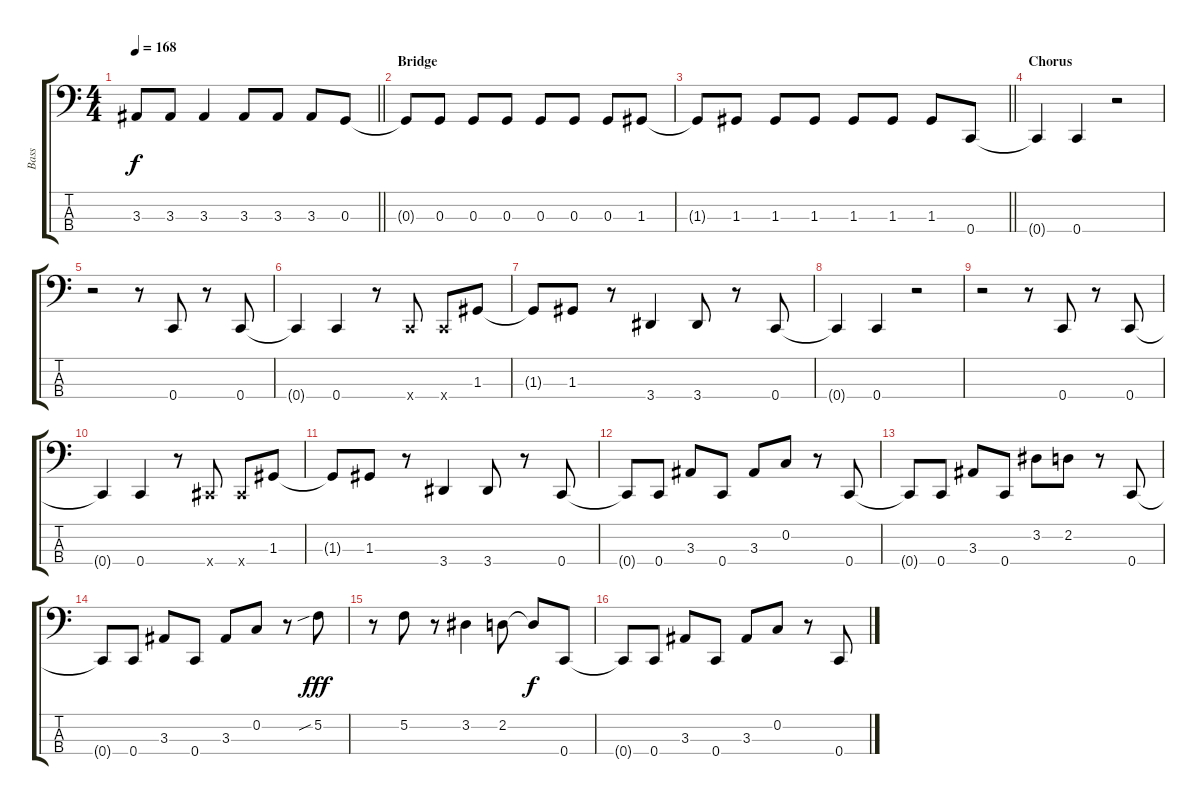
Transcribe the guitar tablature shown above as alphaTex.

\track ("Bass" "Bass") {instrument electricbasspick}
\staff {score tabs}
\tuning (F2 C2 G1 C1) {hide}
\ts (4 4)
\tempo 168
\clef f4
\barLineRight lightlight
\ks c
3.3{t}.8{dy f} 3.3.8 3.3.4 3.3.8 3.3.8 3.3.8 0.3.8 |
\section ("" "Bridge")
0.3{t}.8 0.3.8 0.3.8 0.3.8 0.3.8 0.3.8 0.3.8 1.3.8 |
\barLineRight lightlight
1.3{t}.8 1.3.8 1.3.8 1.3.8 1.3.8 1.3.8 1.3.8 0.4.8 |
\section ("" "Chorus")
0.4{t}.4 0.4.4 r.2 |
r.2 r.8 0.4.8 r.8 0.4.8 |
0.4{t}.4 0.4.4 r.8 0.4{x}.8 0.4{x}.8 1.3.8 |
1.3{t}.8 1.3.8 r.8 3.4.4 3.4.8 r.8 0.4.8 |
0.4{t}.4 0.4.4 r.2 |
r.2 r.8 0.4.8 r.8 0.4.8 |
0.4{t}.4 0.4.4 r.8 1.4{x}.8 1.4{x}.8 1.3.8 |
1.3{t}.8 1.3.8 r.8 3.4.4 3.4.8 r.8 0.4.8 |
0.4{t}.8 0.4.8 3.3.8 0.4.8 3.3.8 0.2.8 r.8 0.4.8 |
0.4{t}.8 0.4.8 3.3.8 0.4.8 3.2.8 2.2.8 r.8 0.4.8 |
0.4{t}.8 0.4.8 3.3.8 0.4.8 3.3.8 0.2.8 r.8 5.2{sib}.8{dy fff} |
r.8 5.2.8 r.8 3.2.4 2.2.8 2.2{t}.8{dy f} 0.4.8 |
0.4{t}.8 0.4.8 3.3.8 0.4.8 3.3.8 0.2.8 r.8 0.4.8
